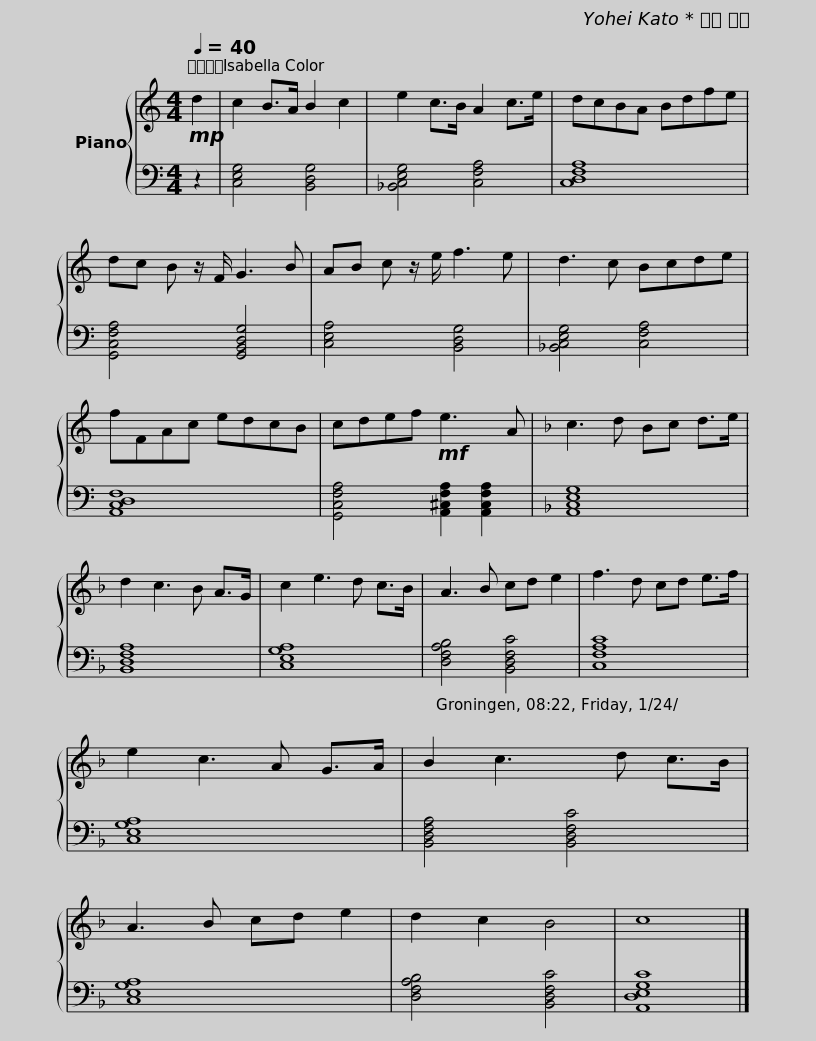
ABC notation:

X:1
%%score { 1 | 2 }
L:1/8
Q:1/4=40
M:4/4
I:linebreak $
K:C
V:1 treble
V:2 bass
V:1
!mp! d2 | c2 B>A B2 c2 | e2 c>B A2 c>e | dcBA Bdfe | dc B z/ F/ G3 B | %5
 AB c z/ e/ f3 e |$ d3 c Bcde | fFAc edcB | cdef!mf! e3 A |[K:F] c3 d Bc d>e | %10
 d2 c3 B A>G | c2 e3 d c>B |$ A3 B cd e2 | f3 d cd e>f | e2 c3 A G>A | %15
 B2 c3 d c>B | A3 B cd e2 | d2 c2 B4 | c8 |] %19
V:2
 z2 | [C,E,G,]4 [B,,D,G,]4 | [_B,,C,E,G,]4 [C,F,A,]4 | [C,D,F,A,]8 | [G,,C,F,A,]4 [G,,B,,D,G,]4 | %5
 [C,E,A,]4 [B,,D,G,]4 |$ [_B,,C,E,G,]4 [C,F,A,]4 | [A,,C,D,F,]8 | [G,,C,F,A,]4 [A,,^C,F,A,]2 [A,,C,F,A,]2 |[K:F] [A,,C,E,G,]8 | %10
 [B,,D,F,A,]8 | [C,E,G,A,]8 |$ [D,F,A,B,]4 [B,,D,F,C]4 | [C,F,A,C]8 | [C,E,G,A,]8 | %15
 [B,,D,F,A,]4 [B,,D,F,C]4 | [C,E,G,A,]8 | [D,F,A,B,]4 [B,,D,F,C]4 | [A,,D,E,G,C]8 |] %19
